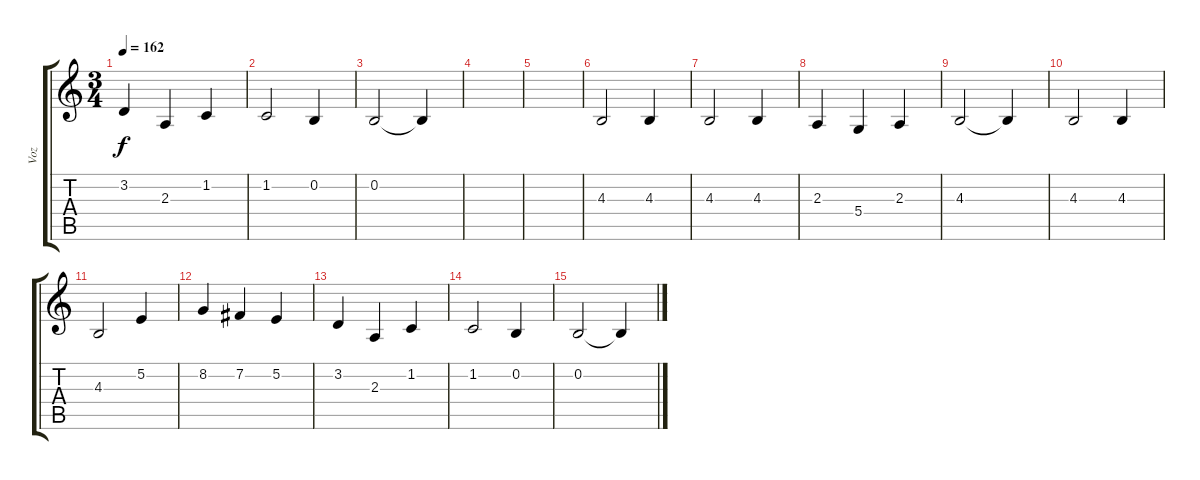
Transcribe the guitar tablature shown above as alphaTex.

\track ("Voz" "Voz") {instrument flute}
\staff {score tabs}
\tuning (E4 B3 G3 D3 A2 E2) {hide}
\ts (3 4)
\tempo 162
\clef g2
\ks c
3.2.4{dy f} 2.3.4 1.2.4 |
1.2.2 0.2.4 |
0.2.2 0.2{t}.4 |
|
|
4.3.2 4.3.4 |
4.3.2 4.3.4 |
2.3.4 5.4.4 2.3.4 |
4.3.2 4.3{t}.4 |
4.3.2 4.3.4 |
4.3.2 5.2.4 |
8.2.4 7.2.4 5.2.4 |
3.2.4 2.3.4 1.2.4 |
1.2.2 0.2.4 |
0.2.2 0.2{t}.4
